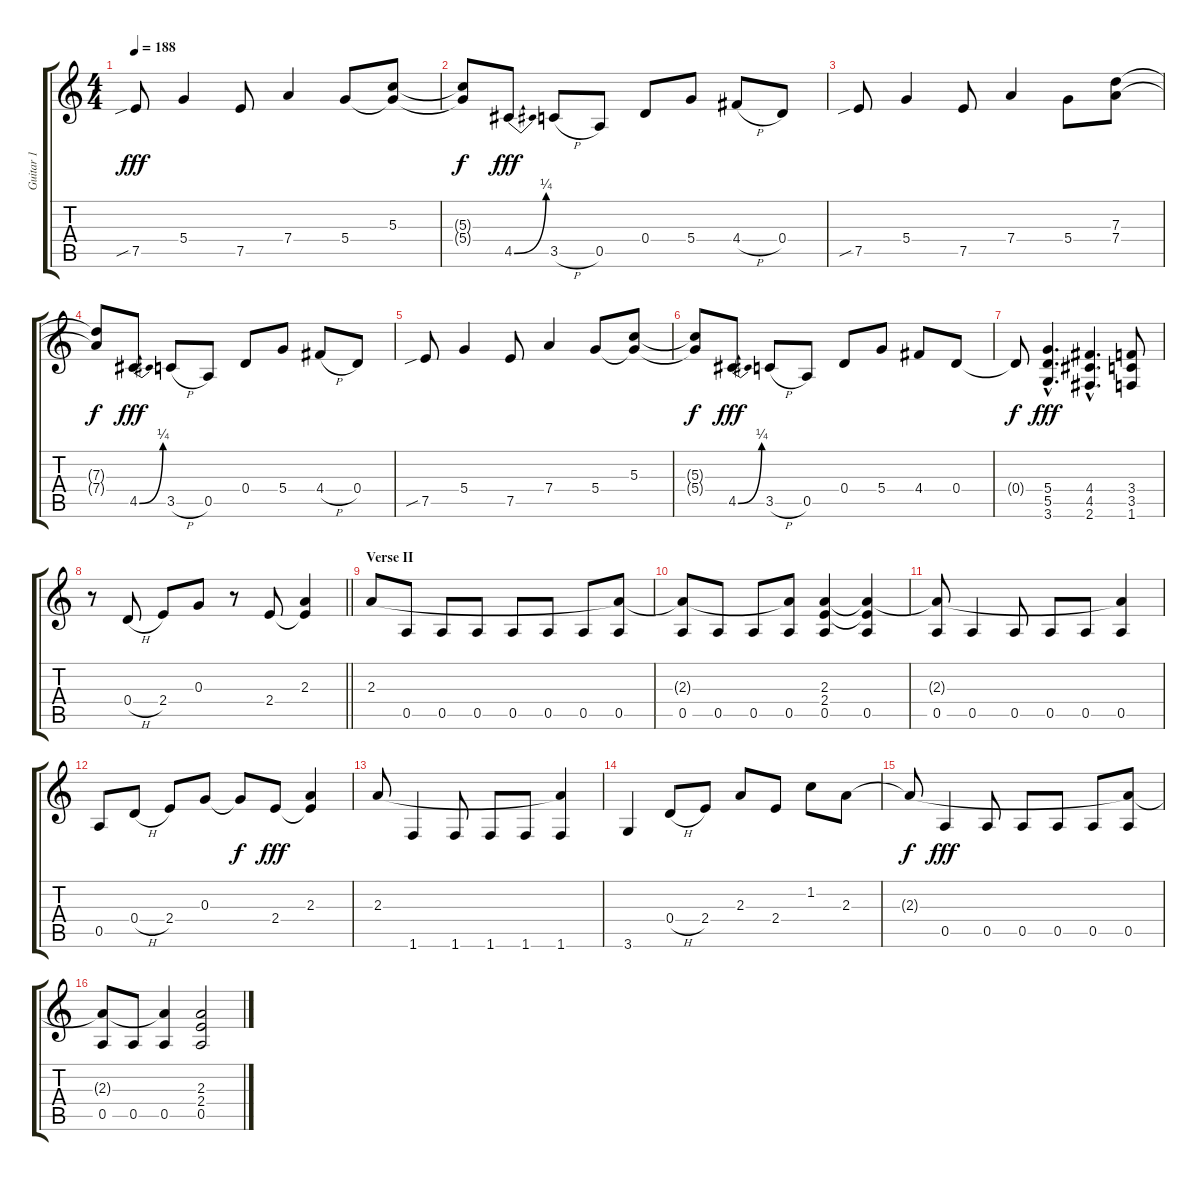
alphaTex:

\track ("Guitar 1" "Guitar 1") {instrument distortionguitar}
\staff {score tabs}
\tuning (E4 B3 G3 D3 A2 E2) {hide}
\ts (4 4)
\tempo 188
\clef g2
\ks c
7.5{sib}.8{dy fff} 5.4.4 7.5.8 7.4.4 5.4.8 (5.3 5.4{t}).8 |
(5.3{t} 5.4{t}).8{dy f} 4.5{be (bend 0 0 60 1)}.8{dy fff} 3.5{h}.8 0.5.8 0.4.8 5.4.8 4.4{h}.8 0.4.8 |
7.5{sib}.8 5.4.4 7.5.8 7.4.4 5.4.8 (7.3 7.4).8 |
(7.3{t} 7.4{t}).8{dy f} 4.5{be (bend 0 0 60 1)}.8{dy fff} 3.5{h}.8 0.5.8 0.4.8 5.4.8 4.4{h}.8 0.4.8 |
7.5{sib}.8 5.4.4 7.5.8 7.4.4 5.4.8 (5.3 5.4{t}).8 |
(5.3{t} 5.4{t}).8{dy f} 4.5{be (bend 0 0 60 1)}.8{dy fff} 3.5{h}.8 0.5.8 0.4.8 5.4.8 4.4.8 0.4.8 |
0.4{t}.8{dy f} (5.4{hac} 5.5{hac} 3.6{hac}).4{d dy fff} (4.4{hac} 4.5{hac} 2.6{hac}).4{d} (3.4 3.5 1.6).8 |
\barLineRight lightlight
r.8 0.4{h}.8 2.4.8 0.3.8 r.8 2.4.8 (2.3 2.4{t}).4 |
\section ("" "Verse II")
2.3.8 0.5.8 0.5.8 0.5.8 0.5.8 0.5.8 0.5.8 (2.3{t} 0.5).8 |
(2.3{t} 0.5).8 0.5.8 0.5.8 (2.3{t} 0.5).8 (2.3 2.4 0.5).4 (2.3{t} 2.4{t} 0.5).4 |
(2.3{t} 0.5).8 0.5.4 0.5.8 0.5.8 0.5.8 (2.3{t} 0.5).4 |
0.5.8 0.4{h}.8 2.4.8 0.3.8 0.3{t}.8{dy f} 2.4.8{dy fff} (2.3 2.4{t}).4 |
2.3.8 1.6.4 1.6.8 1.6.8 1.6.8 (2.3{t} 1.6).4 |
3.6.4 0.4{h}.8 2.4.8 2.3.8 2.4.8 1.2.8 2.3.8 |
2.3{t}.8{dy f} 0.5.4{dy fff} 0.5.8 0.5.8 0.5.8 0.5.8 (2.3{t} 0.5).8 |
(2.3{t} 0.5).8 0.5.8 (2.3{t} 0.5).4 (2.3 2.4 0.5).2
